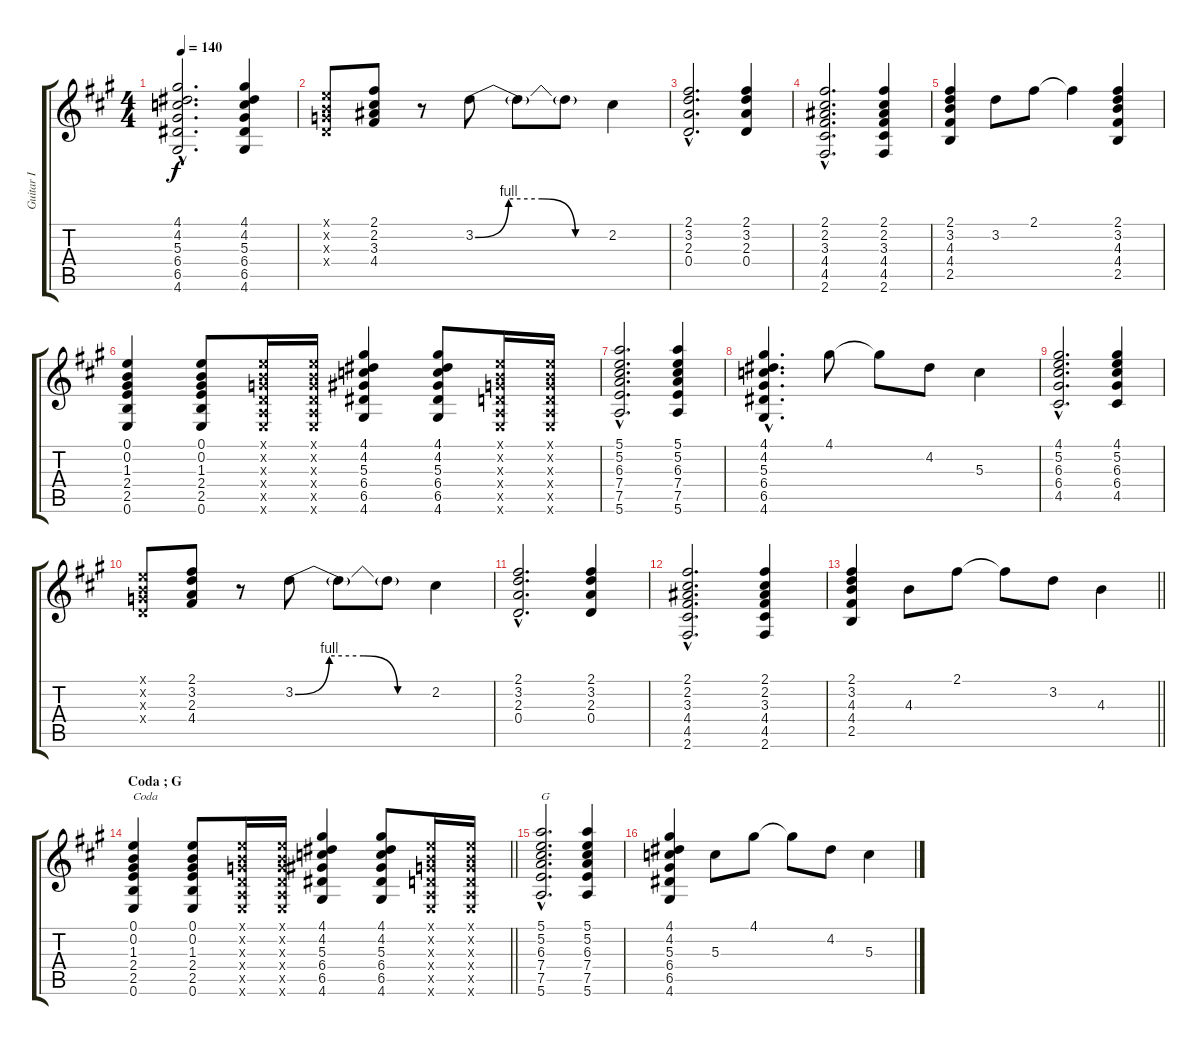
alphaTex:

\track ("Guitar I" "Guitar I") {instrument acousticguitarsteel}
\staff {score tabs}
\tuning (E4 B3 G3 D3 A2 E2) {hide}
\ts (4 4)
\tempo 140
\clef g2
\ks a
(4.1{hac} 4.2{hac} 5.3{hac} 6.4{hac} 6.5{hac} 4.6{hac}).2{d dy f} (4.1 4.2 5.3 6.4 6.5 4.6).4 |
(0.1{x} 0.2{x} 0.3{x} 0.4{x}).8 (2.1 2.2 3.3 4.4).8 r.8 3.2{be (custom 0 0 15 4 30 4 45 0 60 0)}.8 3.2{t}.8 3.2{t}.8 2.2.4 |
(2.1{hac} 3.2{hac} 2.3{hac} 0.4{hac}).2{d} (2.1 3.2 2.3 0.4).4 |
(2.1{hac} 2.2{hac} 3.3{hac} 4.4{hac} 4.5{hac} 2.6{hac}).2{d} (2.1 2.2 3.3 4.4 4.5 2.6).4 |
(2.1 3.2 4.3 4.4 2.5).4 3.2.8 2.1.8 2.1{t}.4 (2.1 3.2 4.3 4.4 2.5).4 |
(0.1 0.2 1.3 2.4 2.5 0.6).4 (0.1 0.2 1.3 2.4 2.5 0.6).8 (0.1{x} 0.2{x} 0.3{x} 0.4{x} 0.5{x} 0.6{x}).16 (0.1{x} 0.2{x} 0.3{x} 0.4{x} 0.5{x} 0.6{x}).16 (4.1 4.2 5.3 6.4 6.5 4.6).4 (4.1 4.2 5.3 6.4 6.5 4.6).8 (0.1{x} 0.2{x} 0.3{x} 0.4{x} 0.5{x} 0.6{x}).16 (0.1{x} 0.2{x} 0.3{x} 0.4{x} 0.5{x} 0.6{x}).16 |
(5.1{hac} 5.2{hac} 6.3{hac} 7.4{hac} 7.5{hac} 5.6{hac}).2{d} (5.1 5.2 6.3 7.4 7.5 5.6).4 |
(4.1{hac} 4.2{hac} 5.3{hac} 6.4{hac} 6.5{hac} 4.6{hac}).4{d} 4.1.8 4.1{t}.8 4.2.8 5.3.4 |
(4.1{hac} 5.2{hac} 6.3{hac} 6.4{hac} 4.5{hac}).2{d} (4.1 5.2 6.3 6.4 4.5).4 |
(0.1{x} 0.2{x} 0.3{x} 0.4{x}).8 (2.1 3.2 2.3 4.4).8 r.8 3.2{be (custom 0 0 15 4 30 4 45 0 60 0)}.8 3.2{t}.8 3.2{t}.8 2.2.4 |
(2.1{hac} 3.2{hac} 2.3{hac} 0.4{hac}).2{d} (2.1 3.2 2.3 0.4).4 |
(2.1{hac} 2.2{hac} 3.3{hac} 4.4{hac} 4.5{hac} 2.6{hac}).2{d} (2.1 2.2 3.3 4.4 4.5 2.6).4 |
\barLineRight lightlight
(2.1 3.2 4.3 4.4 2.5).4 4.3.8 2.1.8 2.1{t}.8 3.2.8 4.3.4 |
\section ("" "Coda ; G")
\barLineRight lightlight
(0.1 0.2 1.3 2.4 2.5 0.6).4{txt "Coda"} (0.1 0.2 1.3 2.4 2.5 0.6).8 (0.1{x} 0.2{x} 0.3{x} 0.4{x} 0.5{x} 0.6{x}).16 (0.1{x} 0.2{x} 0.3{x} 0.4{x} 0.5{x} 0.6{x}).16 (4.1 4.2 5.3 6.4 6.5 4.6).4 (4.1 4.2 5.3 6.4 6.5 4.6).8 (0.1{x} 0.2{x} 0.3{x} 0.4{x} 0.5{x} 0.6{x}).16 (0.1{x} 0.2{x} 0.3{x} 0.4{x} 0.5{x} 0.6{x}).16 |
(5.1{hac} 5.2{hac} 6.3{hac} 7.4{hac} 7.5{hac} 5.6{hac}).2{d txt "G"} (5.1 5.2 6.3 7.4 7.5 5.6).4 |
(4.1 4.2 5.3 6.4 6.5 4.6).4 5.3.8 4.1.8 4.1{t}.8 4.2.8 5.3.4
